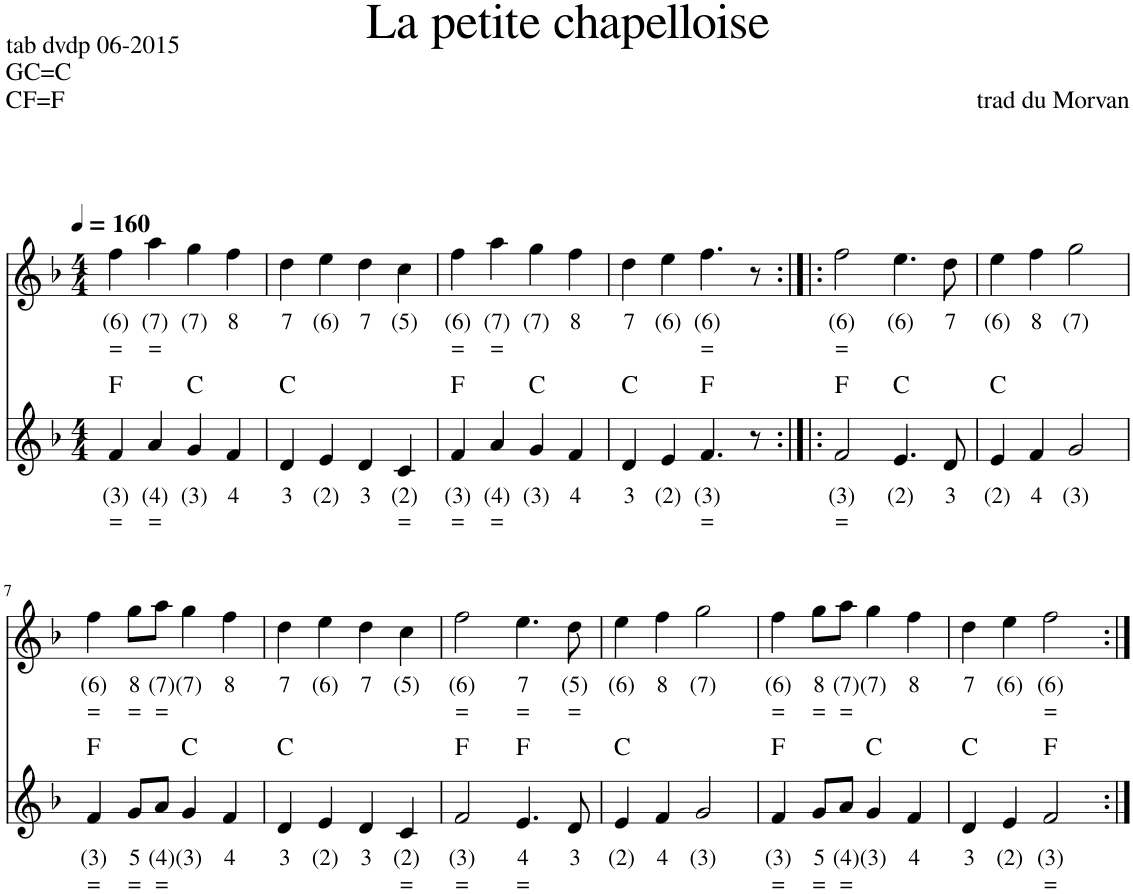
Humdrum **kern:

**kern	**text	**text	**harte	**kern	**text	**text
*part2	*part2	*part2	*part2	*part1	*part1	*part1
*staff2	*staff2	*staff2	*	*staff1	*staff1	*staff1
*I"Stem	*	*	*	*I"Stem	*	*
*clefG2	*	*	*	*clefG2	*	*
*k[b-]	*	*	*	*k[b-]	*	*
*M4/4	*	*	*	*M4/4	*	*
*MM160	*	*	*	*MM160	*	*
=1	=1	=1	=1	=1	=1	=1
!	!LO:LY:b	!LO:LY:b	!	!	!LO:LY:b	!LO:LY:b
4f/	(3)	=	F:maj	4ff\	(6)	=
!	!LO:LY:b	!LO:LY:b	!	!	!LO:LY:b	!LO:LY:b
4a/	(4)	=	.	4aa\	(7)	=
!	!LO:LY:b	!	!	!	!LO:LY:b	!
4g/	(3)	.	C:maj	4gg\	(7)	.
!	!LO:LY:b	!	!	!	!LO:LY:b	!
4f/	4	.	.	4ff\	8	.
=2	=2	=2	=2	=2	=2	=2
!	!LO:LY:b	!	!	!	!LO:LY:b	!
4d/	3	.	C:maj	4dd\	7	.
!	!LO:LY:b	!	!	!	!LO:LY:b	!
4e/	(2)	.	.	4ee\	(6)	.
!	!LO:LY:b	!	!	!	!LO:LY:b	!
4d/	3	.	.	4dd\	7	.
!	!LO:LY:b	!LO:LY:b	!	!	!LO:LY:b	!
4c/	(2)	=	.	4cc\	(5)	.
=3	=3	=3	=3	=3	=3	=3
!	!LO:LY:b	!LO:LY:b	!	!	!LO:LY:b	!LO:LY:b
4f/	(3)	=	F:maj	4ff\	(6)	=
!	!LO:LY:b	!LO:LY:b	!	!	!LO:LY:b	!LO:LY:b
4a/	(4)	=	.	4aa\	(7)	=
!	!LO:LY:b	!	!	!	!LO:LY:b	!
4g/	(3)	.	C:maj	4gg\	(7)	.
!	!LO:LY:b	!	!	!	!LO:LY:b	!
4f/	4	.	.	4ff\	8	.
=4	=4	=4	=4	=4	=4	=4
!	!LO:LY:b	!	!	!	!LO:LY:b	!
4d/	3	.	C:maj	4dd\	7	.
!	!LO:LY:b	!	!	!	!LO:LY:b	!
4e/	(2)	.	.	4ee\	(6)	.
!	!LO:LY:b	!LO:LY:b	!	!	!LO:LY:b	!LO:LY:b
4.f/	(3)	=	F:maj	4.ff\	(6)	=
8r	.	.	.	8r	.	.
=5:|!|:	=5:|!|:	=5:|!|:	=5:|!|:	=5:|!|:	=5:|!|:	=5:|!|:
!	!LO:LY:b	!LO:LY:b	!	!	!LO:LY:b	!LO:LY:b
2f/	(3)	=	F:maj	2ff\	(6)	=
!	!LO:LY:b	!	!	!	!LO:LY:b	!
4.e/	(2)	.	C:maj	4.ee\	(6)	.
!	!LO:LY:b	!	!	!	!LO:LY:b	!
8d/	3	.	.	8dd\	7	.
=6	=6	=6	=6	=6	=6	=6
!	!LO:LY:b	!	!	!	!LO:LY:b	!
4e/	(2)	.	C:maj	4ee\	(6)	.
!	!LO:LY:b	!	!	!	!LO:LY:b	!
4f/	4	.	.	4ff\	8	.
!	!LO:LY:b	!	!	!	!LO:LY:b	!
2g/	(3)	.	.	2gg\	(7)	.
!!LO:LB:g=z
=7	=7	=7	=7	=7	=7	=7
!	!LO:LY:b	!LO:LY:b	!	!	!LO:LY:b	!LO:LY:b
4f/	(3)	=	F:maj	4ff\	(6)	=
!	!LO:LY:b	!LO:LY:b	!	!	!LO:LY:b	!LO:LY:b
8g/L	5	=	.	8gg\L	8	=
!	!LO:LY:b	!LO:LY:b	!	!	!LO:LY:b	!LO:LY:b
8a/J	(4)	=	.	8aa\J	(7)	=
!	!LO:LY:b	!	!	!	!LO:LY:b	!
4g/	(3)	.	C:maj	4gg\	(7)	.
!	!LO:LY:b	!	!	!	!LO:LY:b	!
4f/	4	.	.	4ff\	8	.
=8	=8	=8	=8	=8	=8	=8
!	!LO:LY:b	!	!	!	!LO:LY:b	!
4d/	3	.	C:maj	4dd\	7	.
!	!LO:LY:b	!	!	!	!LO:LY:b	!
4e/	(2)	.	.	4ee\	(6)	.
!	!LO:LY:b	!	!	!	!LO:LY:b	!
4d/	3	.	.	4dd\	7	.
!	!LO:LY:b	!LO:LY:b	!	!	!LO:LY:b	!
4c/	(2)	=	.	4cc\	(5)	.
=9	=9	=9	=9	=9	=9	=9
!	!LO:LY:b	!LO:LY:b	!	!	!LO:LY:b	!LO:LY:b
2f/	(3)	=	F:maj	2ff\	(6)	=
!	!LO:LY:b	!LO:LY:b	!	!	!LO:LY:b	!LO:LY:b
4.e/	4	=	F:maj	4.ee\	7	=
!	!LO:LY:b	!	!	!	!LO:LY:b	!LO:LY:b
8d/	3	.	.	8dd\	(5)	=
=10	=10	=10	=10	=10	=10	=10
!	!LO:LY:b	!	!	!	!LO:LY:b	!
4e/	(2)	.	C:maj	4ee\	(6)	.
!	!LO:LY:b	!	!	!	!LO:LY:b	!
4f/	4	.	.	4ff\	8	.
!	!LO:LY:b	!	!	!	!LO:LY:b	!
2g/	(3)	.	.	2gg\	(7)	.
=11	=11	=11	=11	=11	=11	=11
!	!LO:LY:b	!LO:LY:b	!	!	!LO:LY:b	!LO:LY:b
4f/	(3)	=	F:maj	4ff\	(6)	=
!	!LO:LY:b	!LO:LY:b	!	!	!LO:LY:b	!LO:LY:b
8g/L	5	=	.	8gg\L	8	=
!	!LO:LY:b	!LO:LY:b	!	!	!LO:LY:b	!LO:LY:b
8a/J	(4)	=	.	8aa\J	(7)	=
!	!LO:LY:b	!	!	!	!LO:LY:b	!
4g/	(3)	.	C:maj	4gg\	(7)	.
!	!LO:LY:b	!	!	!	!LO:LY:b	!
4f/	4	.	.	4ff\	8	.
=12	=12	=12	=12	=12	=12	=12
!	!LO:LY:b	!	!	!	!LO:LY:b	!
4d/	3	.	C:maj	4dd\	7	.
!	!LO:LY:b	!	!	!	!LO:LY:b	!
4e/	(2)	.	.	4ee\	(6)	.
!	!LO:LY:b	!LO:LY:b	!	!	!LO:LY:b	!LO:LY:b
2f/	(3)	=	F:maj	2ff\	(6)	=
=:|!	=:|!	=:|!	=:|!	=:|!	=:|!	=:|!
*-	*-	*-	*-	*-	*-	*-
